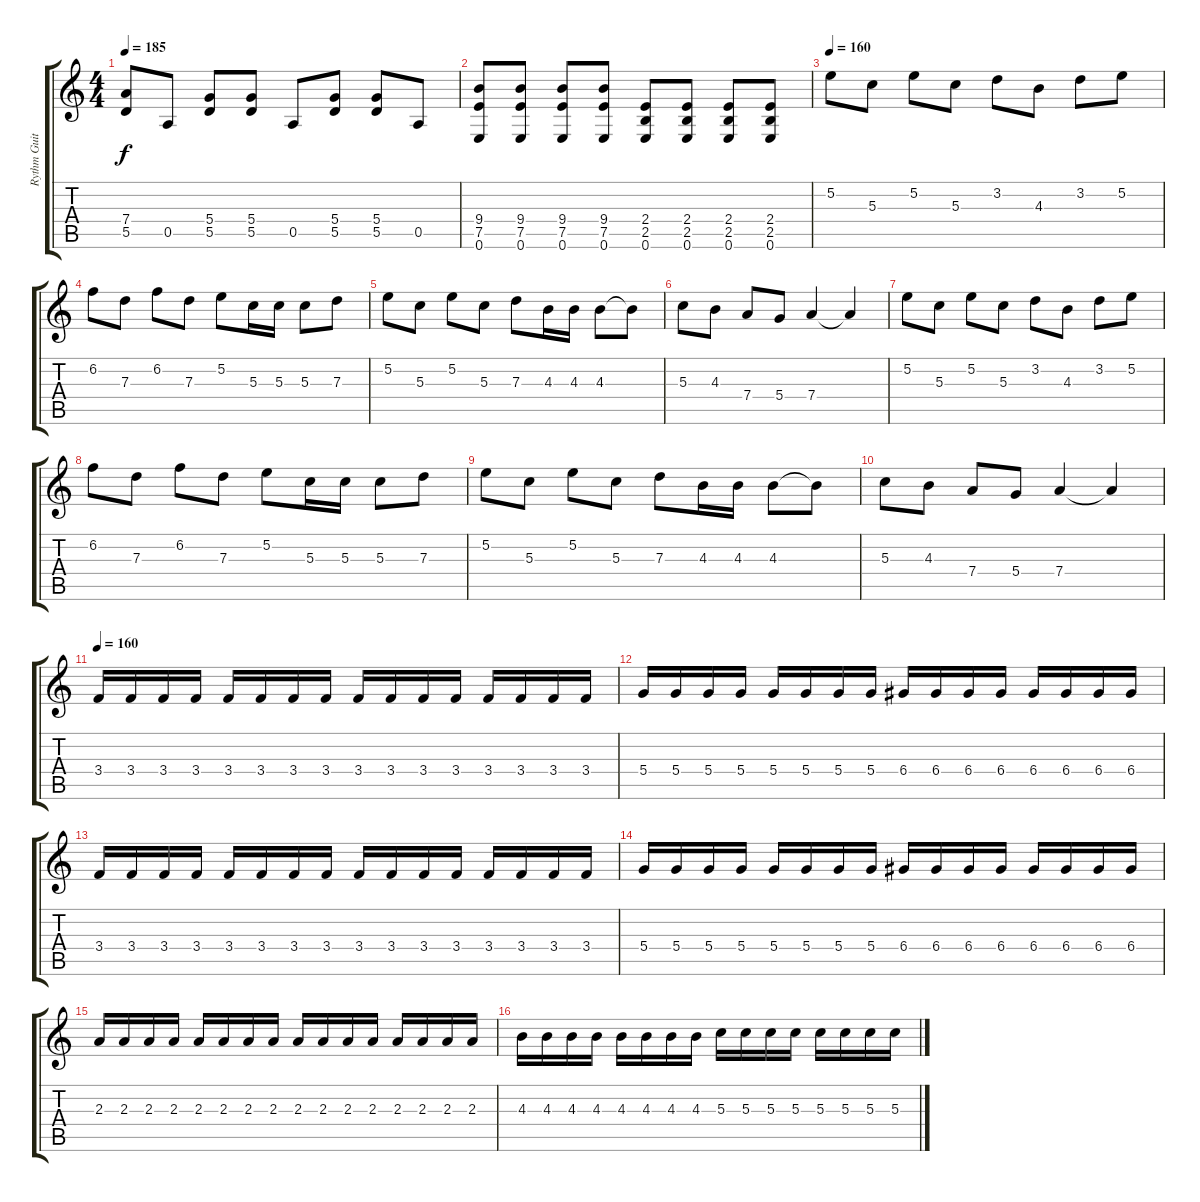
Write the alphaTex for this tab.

\track ("Rythm Guitar 2" "Rythm Guit") {instrument distortionguitar}
\staff {score tabs}
\tuning (E4 B3 G3 D3 A2 E2) {hide}
\ts (4 4)
\tempo 185
\clef g2
\ks c
(7.4 5.5).8{dy f} 0.5.8 (5.4 5.5).8 (5.4 5.5).8 0.5.8 (5.4 5.5).8 (5.4 5.5).8 0.5.8 |
(9.4 7.5 0.6).8 (9.4 7.5 0.6).8 (9.4 7.5 0.6).8 (9.4 7.5 0.6).8 (2.4 2.5 0.6).8 (2.4 2.5 0.6).8 (2.4 2.5 0.6).8 (2.4 2.5 0.6).8 |
\tempo 160
5.2.8 5.3.8 5.2.8 5.3.8 3.2.8 4.3.8 3.2.8 5.2.8 |
6.2.8 7.3.8 6.2.8 7.3.8 5.2.8 5.3.16 5.3.16 5.3.8 7.3.8 |
5.2.8 5.3.8 5.2.8 5.3.8 7.3.8 4.3.16 4.3.16 4.3.8 4.3{t}.8 |
5.3.8 4.3.8 7.4.8 5.4.8 7.4.4 7.4{t}.4 |
5.2.8 5.3.8 5.2.8 5.3.8 3.2.8 4.3.8 3.2.8 5.2.8 |
6.2.8 7.3.8 6.2.8 7.3.8 5.2.8 5.3.16 5.3.16 5.3.8 7.3.8 |
5.2.8 5.3.8 5.2.8 5.3.8 7.3.8 4.3.16 4.3.16 4.3.8 4.3{t}.8 |
5.3.8 4.3.8 7.4.8 5.4.8 7.4.4 7.4{t}.4 |
\tempo 160
3.4.16 3.4.16 3.4.16 3.4.16 3.4.16 3.4.16 3.4.16 3.4.16 3.4.16 3.4.16 3.4.16 3.4.16 3.4.16 3.4.16 3.4.16 3.4.16 |
5.4.16 5.4.16 5.4.16 5.4.16 5.4.16 5.4.16 5.4.16 5.4.16 6.4.16 6.4.16 6.4.16 6.4.16 6.4.16 6.4.16 6.4.16 6.4.16 |
3.4.16 3.4.16 3.4.16 3.4.16 3.4.16 3.4.16 3.4.16 3.4.16 3.4.16 3.4.16 3.4.16 3.4.16 3.4.16 3.4.16 3.4.16 3.4.16 |
5.4.16 5.4.16 5.4.16 5.4.16 5.4.16 5.4.16 5.4.16 5.4.16 6.4.16 6.4.16 6.4.16 6.4.16 6.4.16 6.4.16 6.4.16 6.4.16 |
2.3.16 2.3.16 2.3.16 2.3.16 2.3.16 2.3.16 2.3.16 2.3.16 2.3.16 2.3.16 2.3.16 2.3.16 2.3.16 2.3.16 2.3.16 2.3.16 |
4.3.16 4.3.16 4.3.16 4.3.16 4.3.16 4.3.16 4.3.16 4.3.16 5.3.16 5.3.16 5.3.16 5.3.16 5.3.16 5.3.16 5.3.16 5.3.16
